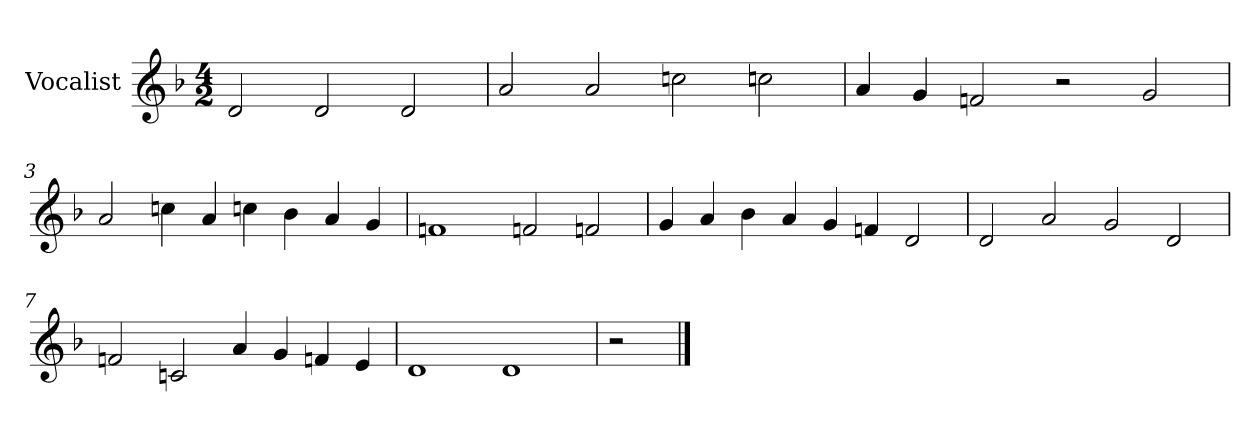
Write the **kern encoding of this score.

**kern
*part1
*staff1
*I"Vocalist
*k[b-]
*d:
*M4/2
=
2d
2d
2d
=1
2a
2a
2ccn
2ccn
=2
4a
4g
2fn
2r
2g
=3
2a
4ccn
4a
4ccn
4b-
4a
4g
=4
1fn
2fn
2fn
=5
4g
4a
4b-
4a
4g
4fn
2d
=6
2d
2a
2g
2d
=7
2fn
2cn
4a
4g
4fn
4e
=8
1d
1d
=9
2r
==
*-
